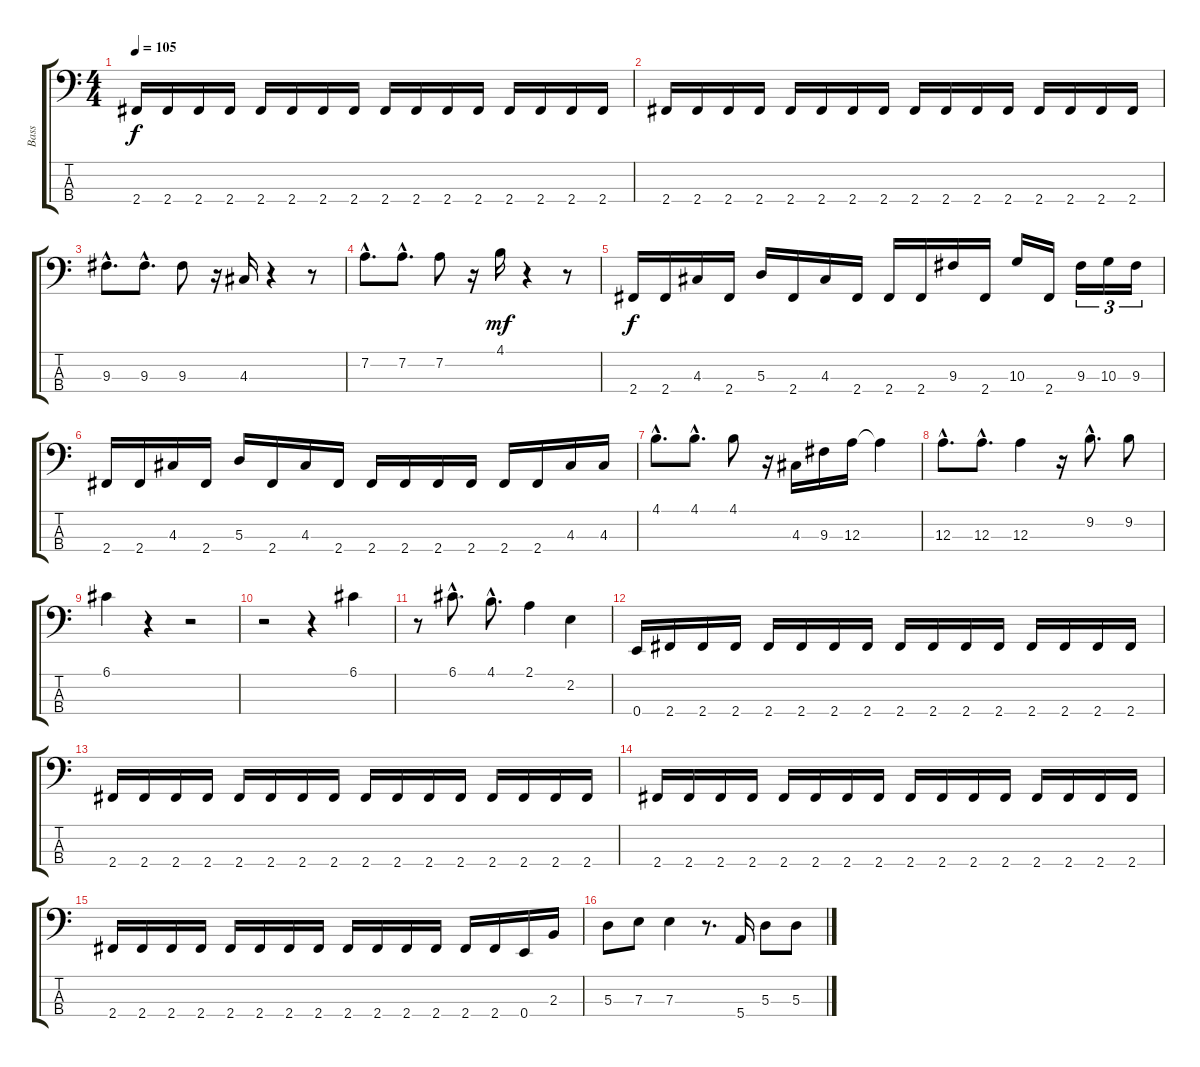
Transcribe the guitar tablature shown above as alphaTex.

\track ("Bass" "Bass") {instrument electricbasspick}
\staff {score tabs}
\tuning (G2 D2 A1 E1) {hide}
\ts (4 4)
\tempo 105
\clef f4
\ks c
2.4.16{dy f} 2.4.16 2.4.16 2.4.16 2.4.16 2.4.16 2.4.16 2.4.16 2.4.16 2.4.16 2.4.16 2.4.16 2.4.16 2.4.16 2.4.16 2.4.16 |
2.4.16 2.4.16 2.4.16 2.4.16 2.4.16 2.4.16 2.4.16 2.4.16 2.4.16 2.4.16 2.4.16 2.4.16 2.4.16 2.4.16 2.4.16 2.4.16 |
9.3{hac}.8{d} 9.3{hac}.8{d} 9.3.8 r.16 4.3.16 r.4 r.8 |
7.2{hac}.8{d} 7.2{hac}.8{d} 7.2.8 r.16 4.1.16{dy mf} r.4 r.8 |
2.4.16{dy f} 2.4.16 4.3.16 2.4.16 5.3.16 2.4.16 4.3.16 2.4.16 2.4.16 2.4.16 9.3.16 2.4.16 10.3.16 2.4.16 9.3.16{tu (3 2)} 10.3.16{tu (3 2)} 9.3.16{tu (3 2)} |
2.4.16 2.4.16 4.3.16 2.4.16 5.3.16 2.4.16 4.3.16 2.4.16 2.4.16 2.4.16 2.4.16 2.4.16 2.4.16 2.4.16 4.3.16 4.3.16 |
4.1{hac}.8{d} 4.1{hac}.8{d} 4.1.8 r.16 4.3.16 9.3.16 12.3.16 12.3{t}.4 |
12.3{hac}.8{d} 12.3{hac}.8{d} 12.3.4 r.16 9.2{hac}.8{d} 9.2.8 |
6.1.4 r.4 r.2 |
r.2 r.4 6.1.4 |
r.8 6.1{hac}.8{d} 4.1{hac}.8{d} 2.1.4 2.2.4 |
0.4.16 2.4.16 2.4.16 2.4.16 2.4.16 2.4.16 2.4.16 2.4.16 2.4.16 2.4.16 2.4.16 2.4.16 2.4.16 2.4.16 2.4.16 2.4.16 |
2.4.16 2.4.16 2.4.16 2.4.16 2.4.16 2.4.16 2.4.16 2.4.16 2.4.16 2.4.16 2.4.16 2.4.16 2.4.16 2.4.16 2.4.16 2.4.16 |
2.4.16 2.4.16 2.4.16 2.4.16 2.4.16 2.4.16 2.4.16 2.4.16 2.4.16 2.4.16 2.4.16 2.4.16 2.4.16 2.4.16 2.4.16 2.4.16 |
2.4.16 2.4.16 2.4.16 2.4.16 2.4.16 2.4.16 2.4.16 2.4.16 2.4.16 2.4.16 2.4.16 2.4.16 2.4.16 2.4.16 0.4.16 2.3.16 |
5.3.8 7.3.8 7.3.4 r.8{d} 5.4.16 5.3.8 5.3.8
